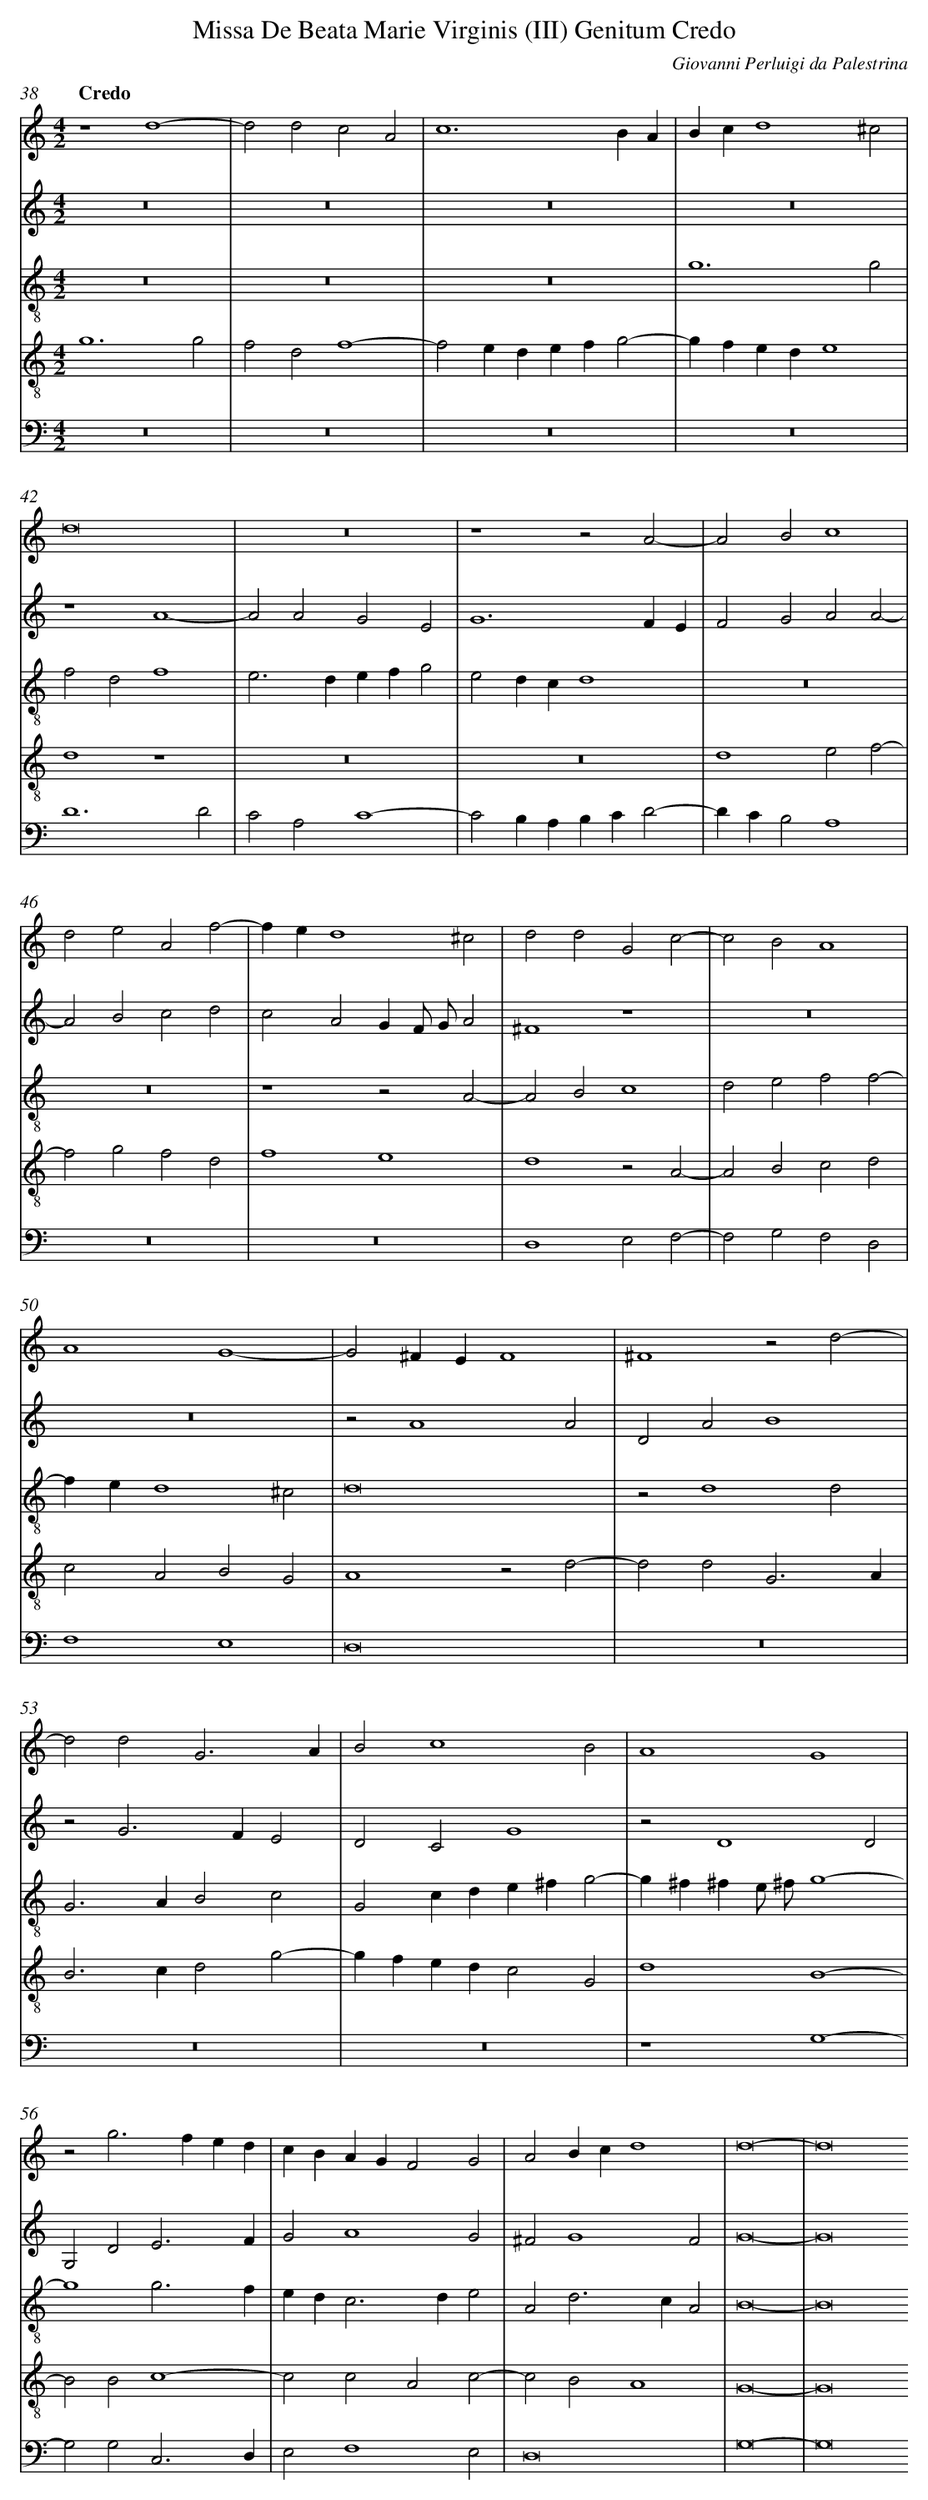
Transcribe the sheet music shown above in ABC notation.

X:1
T: Missa De Beata Marie Virginis (III) Genitum Credo
C: Giovanni Perluigi da Palestrina
L: 1/4
M: 4/2
Q: "Credo"
V: 1 clef=treble
V: 2 clef=treble
V: 3 clef=treble-8
V: 4 clef=treble-8
V: 5 clef=bass
K: C
[V:1] z4d4- |
[V:2] z8 |
[V:3] z8 |
[V:4] g6g2 |
[V:5] z8 |
[V:1] d2d2c2A2 |
[V:2] z8 |
[V:3] z8 |
[V:4] f2d2f4- |
[V:5] z8 |
[V:1] c6BA |
[V:2] z8 |
[V:3] z8 |
[V:4] f2edefg2- |
[V:5] z8 |
[V:1] Bcd4^c2 |
[V:2] z8 |
[V:3] g6g2 |
[V:4] gfede4 |
[V:5] z8 |
[V:1] d8 |
[V:2] z4A4- |
[V:3] f2d2f4 |
[V:4] d4z4 |
[V:5] D6D2 |
[V:1] z8 |
[V:2] A2A2G2E2 |
[V:3] e2>d2efg2 |
[V:4] z8 |
[V:5] C2A,2C4- |
[V:1] z4z2A2- |
[V:2] G6FE |
[V:3] e2dcd4 |
[V:4] z8 |
[V:5] C2B,A,B,CD2- |
[V:1] A2B2c4 |
[V:2] F2G2A2A2- |
[V:3] z8 |
[V:4] d4e2f2- |
[V:5] DCB,2A,4 |
[V:1] d2e2A2f2- |
[V:2] A2B2c2d2 |
[V:3] z8 |
[V:4] f2g2f2d2 |
[V:5] z8 |
[V:1] fed4^c2 |
[V:2] c2A2GF/ G/A2 |
[V:3] z4z2A2- |
[V:4] f4e4 |
[V:5] z8 |
[V:1] d2d2G2c2- |
[V:2] ^F4z4 |
[V:3] A2B2c4 |
[V:4] d4z2A2- |
[V:5] D,4E,2F,2- |
[V:1] c2B2A4 |
[V:2] z8 |
[V:3] d2e2f2f2- |
[V:4] A2B2c2d2 |
[V:5] F,2G,2F,2D,2 |
[V:1] A4G4- |
[V:2] z8 |
[V:3] fed4^c2 |
[V:4] c2A2B2G2 |
[V:5] F,4E,4 |
[V:1] G2^FEF4 |
[V:2] z2A4A2 |
[V:3] d8 |
[V:4] A4z2d2- |
[V:5] D,8 |
[V:1] ^F4z2d2- |
[V:2] D2A2B4 |
[V:3] z2d4d2 |
[V:4] d2d2G3A |
[V:5] z8 |
[V:1] d2d2G3A |
[V:2] z2G2>F2E2 |
[V:3] G2>A2B2c2 |
[V:4] B2>c2d2g2- |
[V:5] z8 |
[V:1] B2c4B2 |
[V:2] D2C2G4 |
[V:3] G2cde^fg2- |
[V:4] gfedc2G2 |
[V:5] z8 |
[V:1] A4G4 |
[V:2] z2D4D2 |
[V:3] g^f^fe/ ^f/g4- |
[V:4] d4B4- |
[V:5] z4G,4- |
[V:1] z2g2>f2ed |
[V:2] G,2D2E3F |
[V:3] g4g3f |
[V:4] B2B2c4- |
[V:5] G,2G,2C,3D, |
[V:1] cBAGF2G2 |
[V:2] G2A4G2 |
[V:3] ed2<c2de2 |
[V:4] c2c2A2c2- |
[V:5] E,2F,4E,2 |
[V:1] A2Bcd4 |
[V:2] ^F2G4F2 |
[V:3] A2d2>c2A2 |
[V:4] c2B2A4 |
[V:5] D,8 |
[V:1] d8- |
[V:2] G8- |
[V:3] B8- |
[V:4] G8- |
[V:5] G,8- |
[V:1] d8
[V:2] G8
[V:3] B8
[V:4] G8
[V:5] G,8
